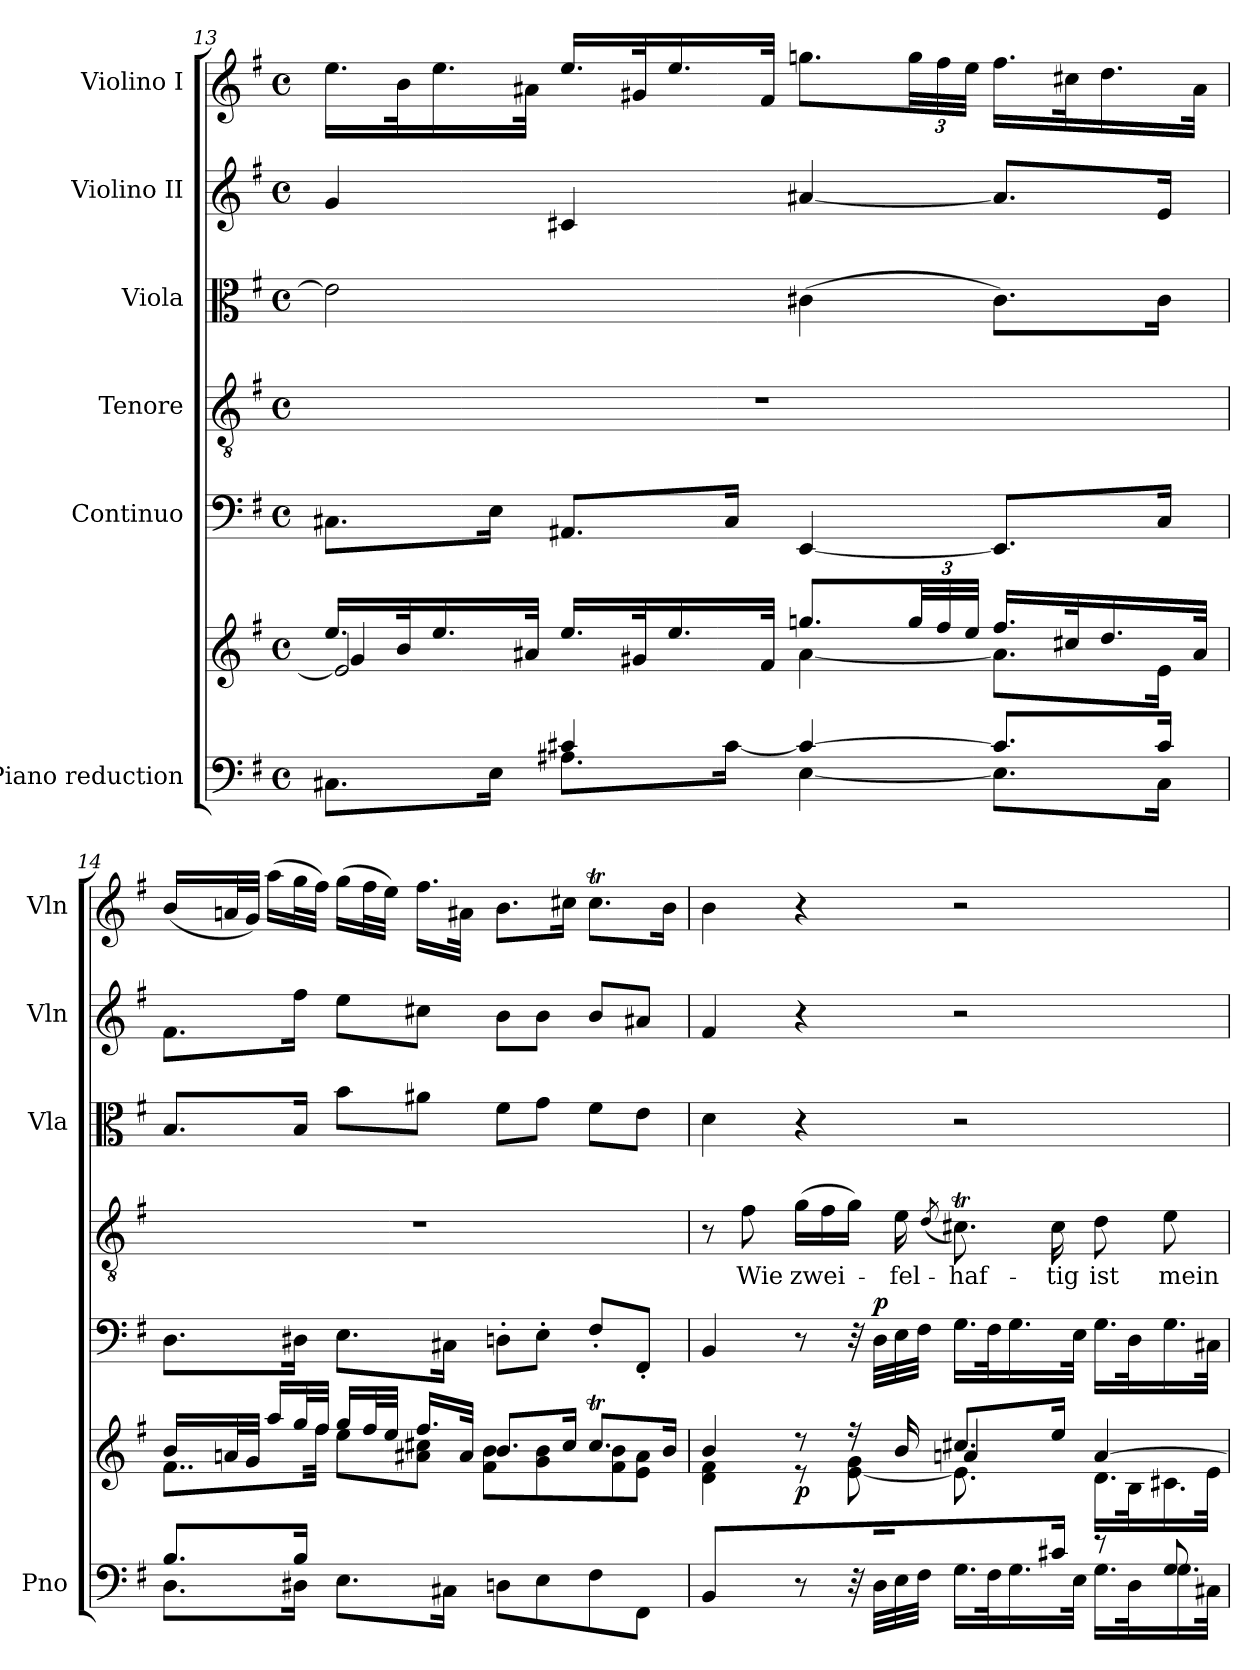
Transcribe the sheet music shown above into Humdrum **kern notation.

**kern	**kern	**dynam	**kern	**dynam	**kern	**text	**kern	**kern	**kern
*part6	*part6	*part6	*part5	*part5	*part4	*part4	*part3	*part2	*part1
*staff7	*staff6	*staff6/7	*staff5	*staff5	*staff4	*staff4	*staff3	*staff2	*staff1
*I"Piano reduction	*	*	*I"Continuo	*	*I"Tenore	*	*I"Viola	*I"Violino II	*I"Violino I
*I'Pno	*	*	*	*	*	*	*I'Vla	*I'Vln	*I'Vln
*clefF4	*clefG2	*	*clefF4	*	*clefGv2	*	*clefC3	*clefG2	*clefG2
*k[f#]	*k[f#]	*	*k[f#]	*	*k[f#]	*	*k[f#]	*k[f#]	*k[f#]
*M4/4	*M4/4	*	*M4/4	*	*M4/4	*	*M4/4	*M4/4	*M4/4
*met(c)	*met(c)	*	*met(c)	*	*met(c)	*	*met(c)	*met(c)	*met(c)
=13	=13	=13	=13	=13	=13	=13	=13	=13	=13
*^	*^	*	*	*	*	*	*	*	*
*	*	*	*^	*	*	*	*	*	*	*	*
4ryy	8.C#X\L	16.ee/LL	2e/]	4g/	.	8.C#X\L	.	1r	.	2e\]	4g/	16.ee\LL
.	.	32b/K	.	.	.	.	.	.	.	.	.	32b\K
.	.	16.ee/	.	.	.	.	.	.	.	.	.	16.ee\
.	16E\Jk	.	.	.	.	16E\Jk	.	.	.	.	.	.
.	.	32a#X/JJk	.	.	.	.	.	.	.	.	.	32a#X\JJk
4c#X/	8.A#X\L	16.ee/LL	.	2.ryy	.	8.AA#X/L	.	.	.	.	4c#X/	16.ee/LL
.	.	32g#X/K	.	.	.	.	.	.	.	.	.	32g#X/K
.	.	16.ee/	.	.	.	.	.	.	.	.	.	16.ee/
.	[>16c#\Jk	.	.	.	.	16C#/Jk	.	.	.	.	.	.
.	.	32f#/JJk	.	.	.	.	.	.	.	.	.	32f#/JJk
4c#/_	[4E\	8.ggn/L	[4a#\	.	.	[4EE/	.	.	.	(4c#X\	[4a#X/	8.ggn\L
*	*	*Xbrackettup	*	*	*	*	*	*	*	*	*	*Xbrackettup
.	.	48gg/LL	.	.	.	.	.	.	.	.	.	48gg\LL
.	.	48ff#/	.	.	.	.	.	.	.	.	.	48ff#\
.	.	48ee/JJJ	.	.	.	.	.	.	.	.	.	48ee\JJJ
8.c#/L]	8.E\L]	16.ff#/LL	8.a#\L]	.	.	8.EE/L]	.	.	.	8.c#\L)	8.a#/L]	16.ff#\LL
.	.	32cc#X/K	.	.	.	.	.	.	.	.	.	32cc#X\K
.	.	16.dd/	.	.	.	.	.	.	.	.	.	16.dd\
16c#/Jk	16C#\Jk	.	16e\Jk	.	.	16C#/Jk	.	.	.	16c#\Jk	16e/Jk	.
.	.	32a#/JJk	.	.	.	.	.	.	.	.	.	32a#\JJk
*	*	*	*v	*v	*	*	*	*	*	*	*	*
!!LO:LB:g=z
=14	=14	=14	=14	=14	=14	=14	=14	=14	=14	=14	=14
8.B/L	8.D\L	16b/LL	8..f#\L	.	8.D\L	.	1r	.	8.B/L	8.f#\L	(16b/LL
.	.	32an/L	.	.	.	.	.	.	.	.	32an/L
.	.	32g/JJJ	.	.	.	.	.	.	.	.	32g/JJJ)
.	.	16aa/LL	.	.	.	.	.	.	.	.	(16aa\LL
16B/Jk	16D#X\Jk	32gg/L	.	.	16D#X\Jk	.	.	.	16B/Jk	16ff#\Jk	32gg\L
.	.	32ff#/JJJ	32ff#\Jkk	.	.	.	.	.	.	.	32ff#\JJJ)
4ryy	8.E\L	16gg/LL	8ee\L	.	8.E\L	.	.	.	8b\L	8ee\L	(16gg\LL
.	.	32ff#/L	.	.	.	.	.	.	.	.	32ff#\L
.	.	32ee/JJJ	.	.	.	.	.	.	.	.	32ee\JJJ)
.	.	16.ff#/LL	8a#X\ 8cc#X\J	.	.	.	.	.	8a#X\J	8cc#X\J	16.ff#\LL
.	16C#X\Jk	.	.	.	16C#X\Jk	.	.	.	.	.	.
.	.	32a#/JJk	.	.	.	.	.	.	.	.	32a#X\JJk
2ryy	8Dn\L	8.b/L	8f#\ 8b\L	.	8Dn'\L	.	.	.	8f#\L	8b\L	8.b\L
.	8E\	.	8g\ 8b\	.	8E'\J	.	.	.	8g\J	8b\J	.
.	.	16cc#/Jk	.	.	.	.	.	.	.	.	16cc#X\Jk
.	8F#\	8.cc#t/L	8f#\ 8b\	.	8F#'/L	.	.	.	8f#\L	8b/L	8.cc#t\L
.	8FF#\J	.	8e\ 8a#\J	.	8FF#'/J	.	.	.	8e\J	8a#X/J	.
.	.	16b/Jk	.	.	.	.	.	.	.	.	16b\Jk
=15	=15	=15	=15	=15	=15	=15	=15	=15	=15	=15	=15
*	*	*	*^	*	*	*	*	*	*	*	*
4BB/	4ryy	4b/	4d\ 4f#\	2ryy	.	4BB/	.	8r	.	4d\	4f#/	4b\
!	!	!	!	!	!	!	!	!	!LO:LY:b	!	!	!
.	.	.	.	.	.	.	.	8f#\	Wie	.	.	.
!	!	!	!	!	!LO:DY:b	!	!	!	!LO:LY:b	!	!	!
8r	8ryy	8r	8r	.	p	8r	.	(16g\LL	zwei-	4r	4r	4r
.	.	.	.	.	.	.	.	16f#\	.	.	.	.
32r	32ryy	16r	[8e\ 8g\	.	.	32r	.	16g\JJ)	.	.	.	.
!	!	!	!	!	!	!	!LO:DY:a	!	!	!	!	!
32ryy	32D\LLL	.	.	.	.	32D\LLL	p	.	.	.	.	.
!	!	!	!	!	!	!	!	!	!LO:LY:b	!	!	!
16ryy	32E\	16b/	.	.	.	32E\	.	16e\	-fel-	.	.	.
.	32F#\JJJ	.	.	.	.	32F#\JJJ	.	.	.	.	.	.
.	.	.	.	.	.	.	.	(8qd/	.	.	.	.
!	!	!	!	!	!	!	!	!	!LO:LY:b	!	!	!
8.ryy	16.G\LL	8.cc#X/L	4an/	8.e\L]	.	16.G\LL	.	8.c#Xt\)	-haf-	2r	2r	2r
.	32F#\K	.	.	.	.	32F#\K	.	.	.	.	.	.
.	16.G\	.	.	.	.	16.G\	.	.	.	.	.	.
!	!	!	!	!	!	!	!	!	!LO:LY:b	!	!	!
16c#X/Jk	.	16ee/Jk	.	4ryy	.	.	.	16c#\	-tig	.	.	.
.	32E\JJk	.	.	.	.	32E\JJk	.	.	.	.	.	.
!	!	!	!	!	!	!	!	!	!LO:LY:b	!	!	!
8r	16.G\LL	[4a/	16.d\LL	.	.	16.G\LL	.	8d\	ist	.	.	.
.	32D\K	.	32B\K	.	.	32D\K	.	.	.	.	.	.
!	!	!	!	!	!	!	!	!	!LO:LY:b	!	!	!
8G/	16.G\	.	16.c#X\	.	.	16.G\	.	8e\	mein	.	.	.
.	.	.	.	16ryy	.	.	.	.	.	.	.	.
.	32C#X\JJk	.	32e\JJk	.	.	32C#X\JJk	.	.	.	.	.	.
*v	*v	*	*	*	*	*	*	*	*	*	*	*
*	*v	*v	*v	*	*	*	*	*	*	*	*
=	=	=	=	=	=	=	=	=	=
*-	*-	*-	*-	*-	*-	*-	*-	*-	*-
